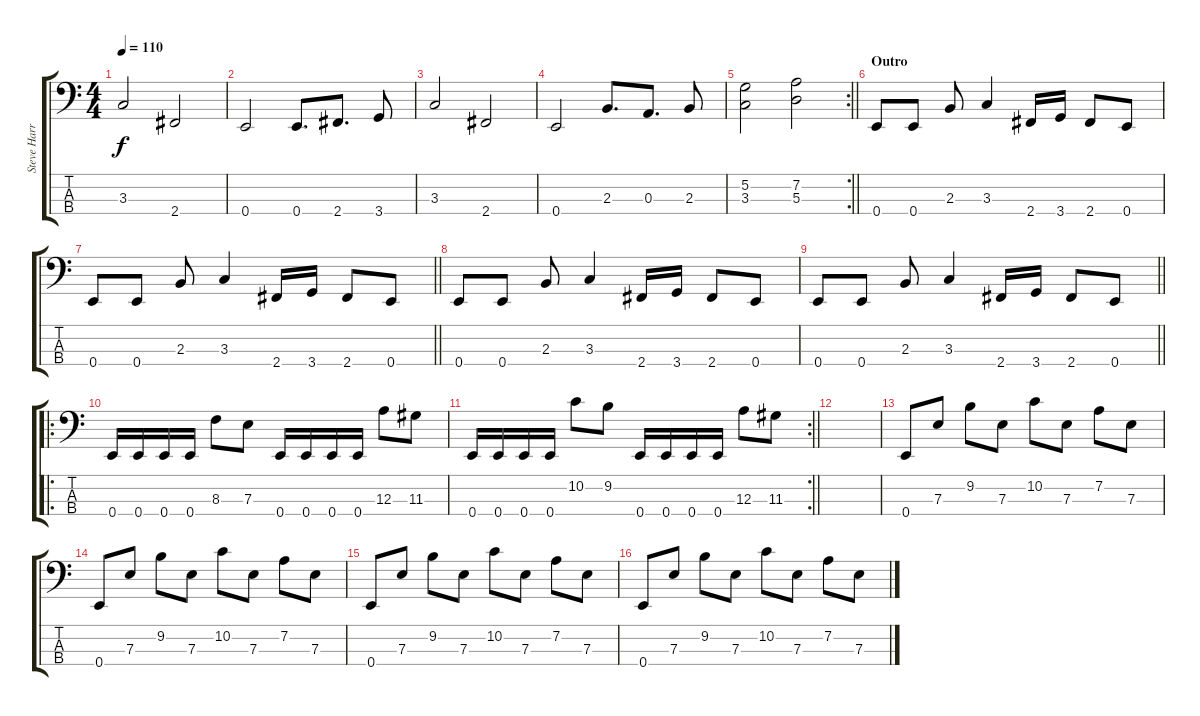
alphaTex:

\track ("Steve Harris" "Steve Harr") {instrument slapbass2}
\staff {score tabs}
\tuning (G2 D2 A1 E1) {hide}
\ts (4 4)
\tempo 110
\clef f4
\ks c
3.3.2{dy f} 2.4.2 |
0.4.2 0.4.8{d} 2.4.8{d} 3.4.8 |
3.3.2 2.4.2 |
0.4.2 2.3.8{d} 0.3.8{d} 2.3.8 |
\rc 2
\barLineRight lightlight
(5.2 3.3).2 (7.2 5.3).2 |
\section ("" "Outro")
0.4.8 0.4.8 2.3.8 3.3.4 2.4.16 3.4.16 2.4.8 0.4.8 |
\barLineRight lightlight
0.4.8 0.4.8 2.3.8 3.3.4 2.4.16 3.4.16 2.4.8 0.4.8 |
0.4.8 0.4.8 2.3.8 3.3.4 2.4.16 3.4.16 2.4.8 0.4.8 |
\barLineRight lightlight
0.4.8 0.4.8 2.3.8 3.3.4 2.4.16 3.4.16 2.4.8 0.4.8 |
\ro
0.4.16 0.4.16 0.4.16 0.4.16 8.3.8 7.3.8 0.4.16 0.4.16 0.4.16 0.4.16 12.3.8 11.3.8 |
\rc 2
\barLineRight lightlight
0.4.16 0.4.16 0.4.16 0.4.16 10.2.8 9.2.8 0.4.16 0.4.16 0.4.16 0.4.16 12.3.8 11.3.8 |
|
0.4.8 7.3.8 9.2.8 7.3.8 10.2.8 7.3.8 7.2.8 7.3.8 |
0.4.8 7.3.8 9.2.8 7.3.8 10.2.8 7.3.8 7.2.8 7.3.8 |
0.4.8 7.3.8 9.2.8 7.3.8 10.2.8 7.3.8 7.2.8 7.3.8 |
0.4.8 7.3.8 9.2.8 7.3.8 10.2.8 7.3.8 7.2.8 7.3.8
